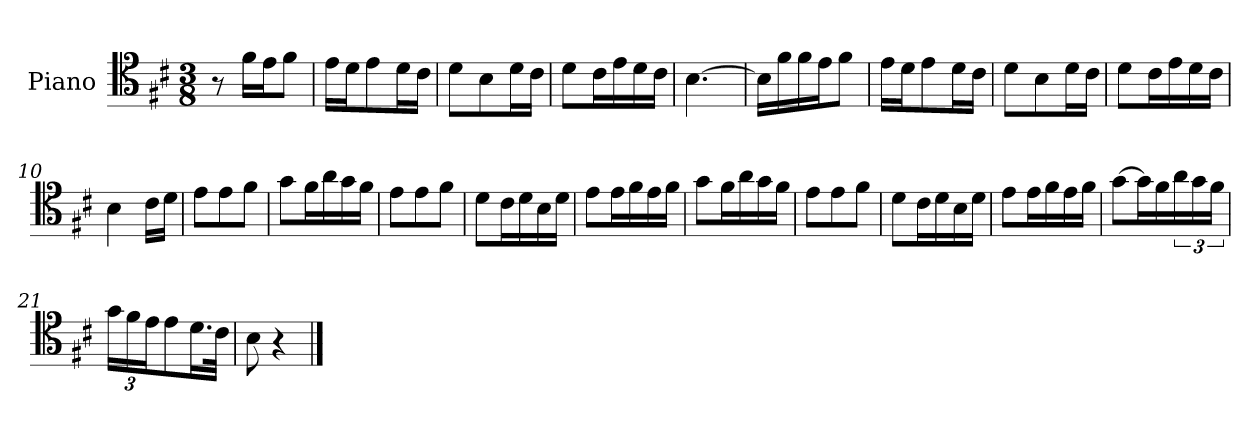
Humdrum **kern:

**kern
*part1
*staff1
*I"Piano
*I'Pno
*clefC4
*k[f#c#]
*b:
*M3/8
=1
8r
16f#\LL
16e\J
8f#\J
=2
16e\LL
16d\J
8e\
16d\L
16c#\JJ
=3
8d\L
8B\
16d\L
16c#\JJ
=4
8d\L
16c#\L
16e\
16d\
16c#\JJ
=5
[4.B\
=6
16B\LL]
16f#\
16f#\
16e\J
8f#\J
=7
16e\LL
16d\J
8e\
16d\L
16c#\JJ
=8
8d\L
8B\
16d\L
16c#\JJ
=9
8d\L
16c#\L
16e\
16d\
16c#\JJ
=10
4B\
16c#\LL
16d\JJ
=11
8e\L
8e\
8f#\J
=12
8g\L
16f#\L
16a\
16g\
16f#\JJ
=13
8e\L
8e\
8f#\J
=14
8d\L
16c#\L
16d\
16B\
16d\JJ
=15
8e\L
16e\L
16f#\
16e\
16f#\JJ
=16
8g\L
16f#\L
16a\
16g\
16f#\JJ
=17
8e\L
8e\
8f#\J
=18
8d\L
16c#\L
16d\
16B\
16d\JJ
=19
8e\L
16e\L
16f#\
16e\
16f#\JJ
=20
[8g\L
16g\L]
16f#\
24a\
24g\
24f#\JJ
=21
24g\LL
24f#\
24e\J
8e\
16.d\L
32c#\JJk
=22
8B\
4r
==
*-
